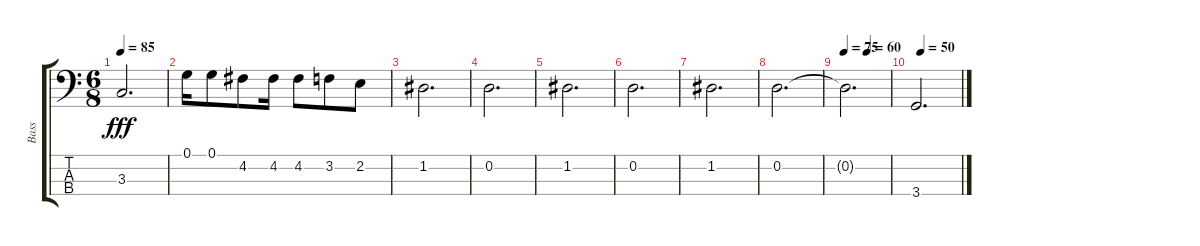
\track ("Bass" "Bass") {instrument electricbassfinger}
\staff {score tabs}
\tuning (G2 D2 A1 E1) {hide}
\ts (6 8)
\tempo 85
\clef f4
\ks c
3.3.2{d dy fff} |
0.1.16 0.1.8 4.2.8 4.2.16 4.2.8 3.2.8 2.2.8 |
1.2.2{d} |
0.2.2{d} |
1.2.2{d} |
0.2.2{d} |
1.2.2{d} |
0.2.2{d} |
\tempo 70
\tempo (60 0.5)
\tempo 75
0.2{t}.2{d} |
\tempo (50 0.125)
3.4.2{d}
